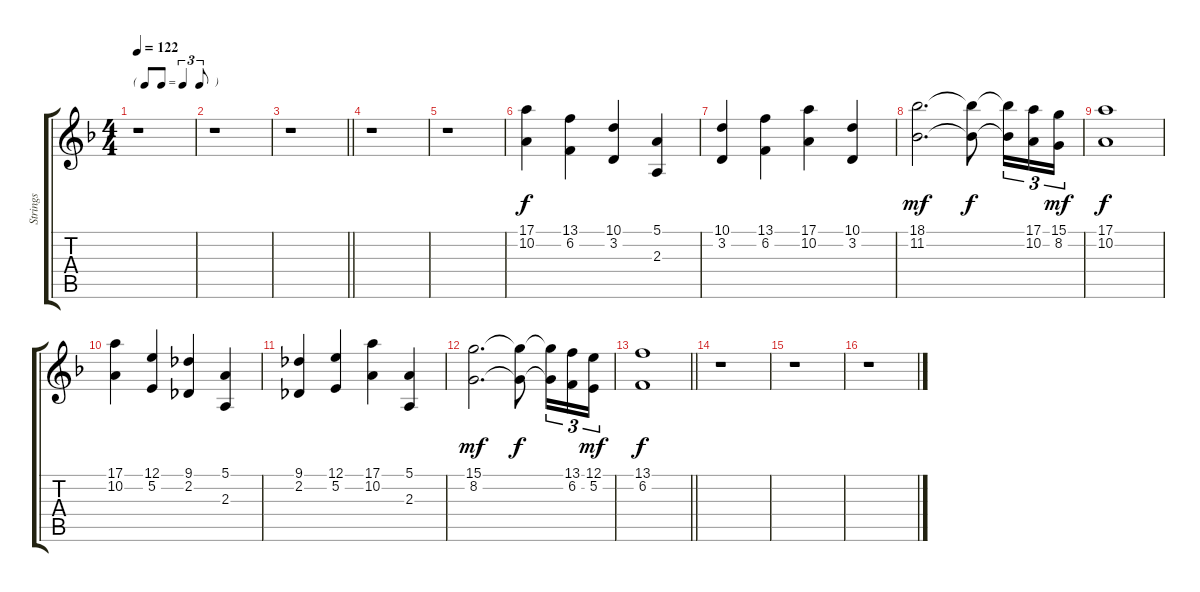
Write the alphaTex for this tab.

\track ("Strings" "Strings") {instrument stringensemble1}
\staff {score tabs}
\tuning (E4 B3 G3 D3 A2 E2) {hide}
\ts (4 4)
\tf triplet8th
\tempo 122
\clef g2
\ks dminor
r.1{dy f} |
r.1 |
\barLineRight lightlight
r.1 |
r.1 |
r.1 |
(17.1 10.2).4 (13.1 6.2).4 (10.1 3.2).4 (5.1 2.3).4 |
(10.1 3.2).4 (13.1 6.2).4 (17.1 10.2).4 (10.1 3.2).4 |
(18.1 11.2).2{d dy mf} (18.1{t} 11.2{t}).8{dy f} (18.1{t} 11.2{t}).16{tu (3 2)} (17.1 10.2).16{tu (3 2)} (15.1 8.2).16{tu (3 2) dy mf} |
(17.1 10.2).1{dy f} |
(17.1 10.2).4 (12.1 5.2).4 (9.1 2.2).4 (5.1 2.3).4 |
(9.1 2.2).4 (12.1 5.2).4 (17.1 10.2).4 (5.1 2.3).4 |
(15.1 8.2).2{d dy mf} (15.1{t} 8.2{t}).8{dy f} (15.1{t} 8.2{t}).16{tu (3 2)} (13.1 6.2).16{tu (3 2)} (12.1 5.2).16{tu (3 2) dy mf} |
\barLineRight lightlight
(13.1 6.2).1{dy f} |
r.1 |
r.1 |
r.1
